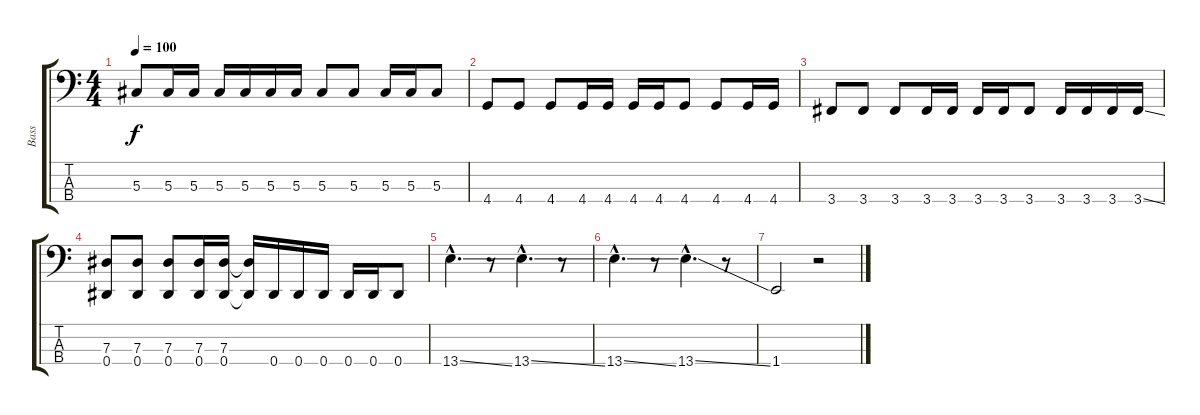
\track ("Bass" "Bass") {instrument electricbassfinger}
\staff {score tabs}
\tuning (Gb2 Db2 Ab1 Eb1) {hide}
\ts (4 4)
\tempo 100
\clef f4
\ks c
5.3.8{dy f} 5.3.16 5.3.16 5.3.16 5.3.16 5.3.16 5.3.16 5.3.8 5.3.8 5.3.16 5.3.16 5.3.8 |
4.4.8 4.4.8 4.4.8 4.4.16 4.4.16 4.4.16 4.4.16 4.4.8 4.4.8 4.4.16 4.4.16 |
3.4.8 3.4.8 3.4.8 3.4.16 3.4.16 3.4.16 3.4.16 3.4.8 3.4.16 3.4.16 3.4.16 3.4{ss}.16 |
(7.3 0.4).8 (7.3 0.4).8 (7.3 0.4).8 (7.3 0.4).16 (7.3 0.4).16 (7.3{t} 0.4{t}).16 0.4.16 0.4.16 0.4.16 0.4.16 0.4.16 0.4.8 |
13.4{ss hac}.4{d} r.8 13.4{ss hac}.4{d} r.8 |
13.4{ss hac}.4{d} r.8 13.4{ss hac}.4{d} r.8 |
1.4.2 r.2
